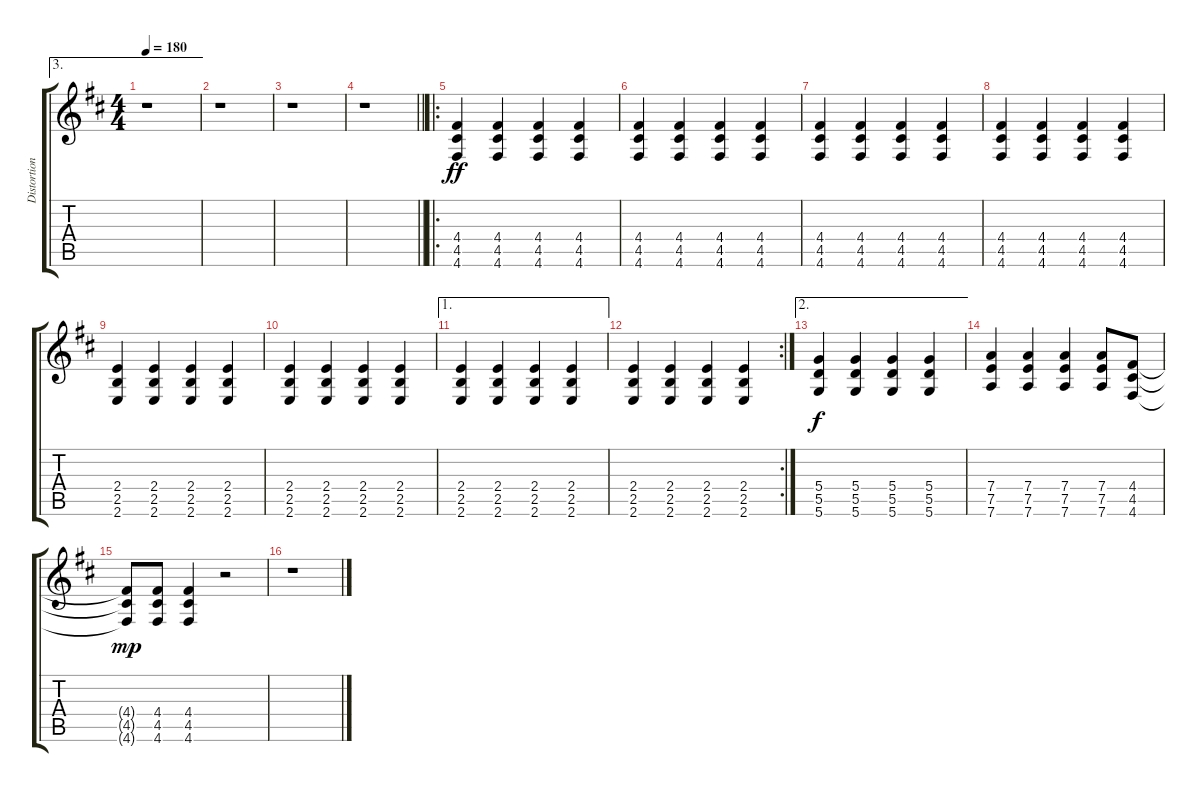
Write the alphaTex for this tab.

\track ("Distortion Guitar 1" "Distortion") {instrument distortionguitar}
\staff {score tabs}
\tuning (E4 B3 G3 D3 A2 D2) {hide}
\ae 3
\ts (4 4)
\tempo 180
\clef g2
\ks d
r.1{dy ff} |
r.1 |
r.1 |
\barLineRight lightlight
r.1 |
\ro
(4.4 4.5 4.6).4 (4.4 4.5 4.6).4 (4.4 4.5 4.6).4 (4.4 4.5 4.6).4 |
(4.4 4.5 4.6).4 (4.4 4.5 4.6).4 (4.4 4.5 4.6).4 (4.4 4.5 4.6).4 |
(4.4 4.5 4.6).4 (4.4 4.5 4.6).4 (4.4 4.5 4.6).4 (4.4 4.5 4.6).4 |
(4.4 4.5 4.6).4 (4.4 4.5 4.6).4 (4.4 4.5 4.6).4 (4.4 4.5 4.6).4 |
(2.4 2.5 2.6).4 (2.4 2.5 2.6).4 (2.4 2.5 2.6).4 (2.4 2.5 2.6).4 |
(2.4 2.5 2.6).4 (2.4 2.5 2.6).4 (2.4 2.5 2.6).4 (2.4 2.5 2.6).4 |
\ae 1
(2.4 2.5 2.6).4 (2.4 2.5 2.6).4 (2.4 2.5 2.6).4 (2.4 2.5 2.6).4 |
\rc 2
(2.4 2.5 2.6).4 (2.4 2.5 2.6).4 (2.4 2.5 2.6).4 (2.4 2.5 2.6).4 |
\ae 2
(5.4 5.5 5.6).4{dy f} (5.4 5.5 5.6).4 (5.4 5.5 5.6).4 (5.4 5.5 5.6).4 |
(7.4 7.5 7.6).4 (7.4 7.5 7.6).4 (7.4 7.5 7.6).4 (7.4 7.5 7.6).8 (4.4 4.5 4.6).8 |
(4.4{t} 4.5{t} 4.6{t}).8{dy mp} (4.4 4.5 4.6).8 (4.4 4.5 4.6).4 r.2 |
r.1
